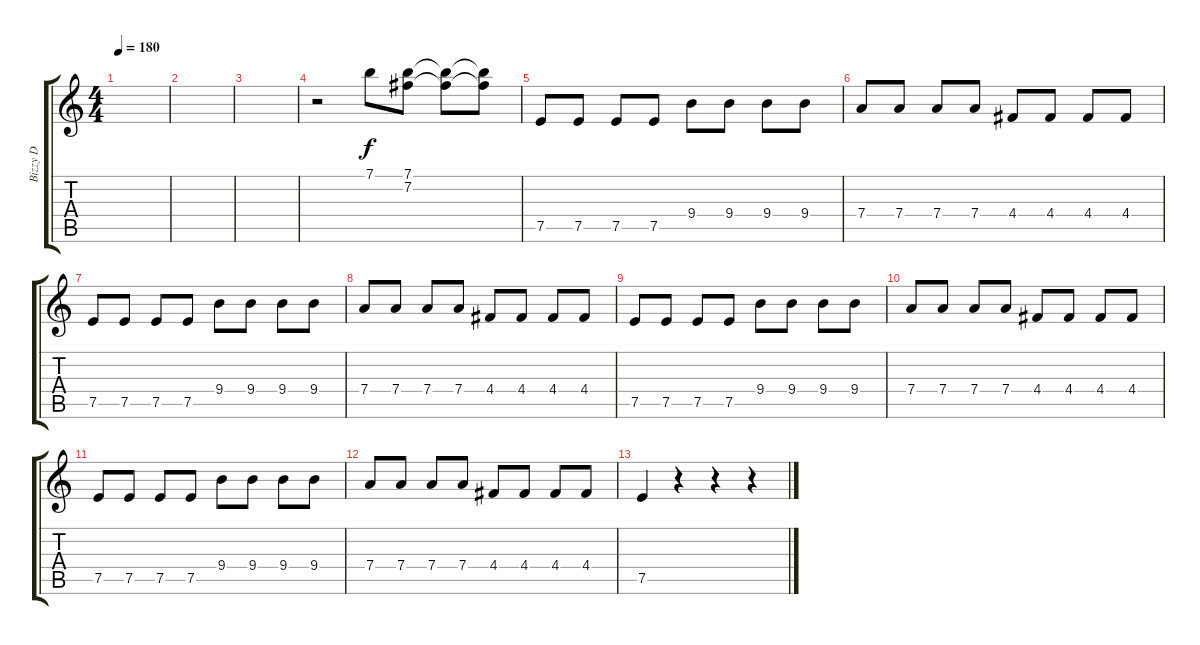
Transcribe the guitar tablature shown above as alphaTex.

\track ("Bizzy D" "Bizzy D") {instrument distortionguitar}
\staff {score tabs}
\tuning (E4 B3 G3 D3 A2 E2) {hide}
\ts (4 4)
\tempo 180
\clef g2
\ks c
|
|
|
r.2 7.1.8 (7.1 7.2).8 (7.1{t} 7.2{t}).8 (7.1{t} 7.2{t}).8 |
7.5.8 7.5.8 7.5.8 7.5.8 9.4.8 9.4.8 9.4.8 9.4.8 |
7.4.8 7.4.8 7.4.8 7.4.8 4.4.8 4.4.8 4.4.8 4.4.8 |
7.5.8 7.5.8 7.5.8 7.5.8 9.4.8 9.4.8 9.4.8 9.4.8 |
7.4.8 7.4.8 7.4.8 7.4.8 4.4.8 4.4.8 4.4.8 4.4.8 |
7.5.8 7.5.8 7.5.8 7.5.8 9.4.8 9.4.8 9.4.8 9.4.8 |
7.4.8 7.4.8 7.4.8 7.4.8 4.4.8 4.4.8 4.4.8 4.4.8 |
7.5.8 7.5.8 7.5.8 7.5.8 9.4.8 9.4.8 9.4.8 9.4.8 |
7.4.8 7.4.8 7.4.8 7.4.8 4.4.8 4.4.8 4.4.8 4.4.8 |
7.5.4 r.4 r.4 r.4
